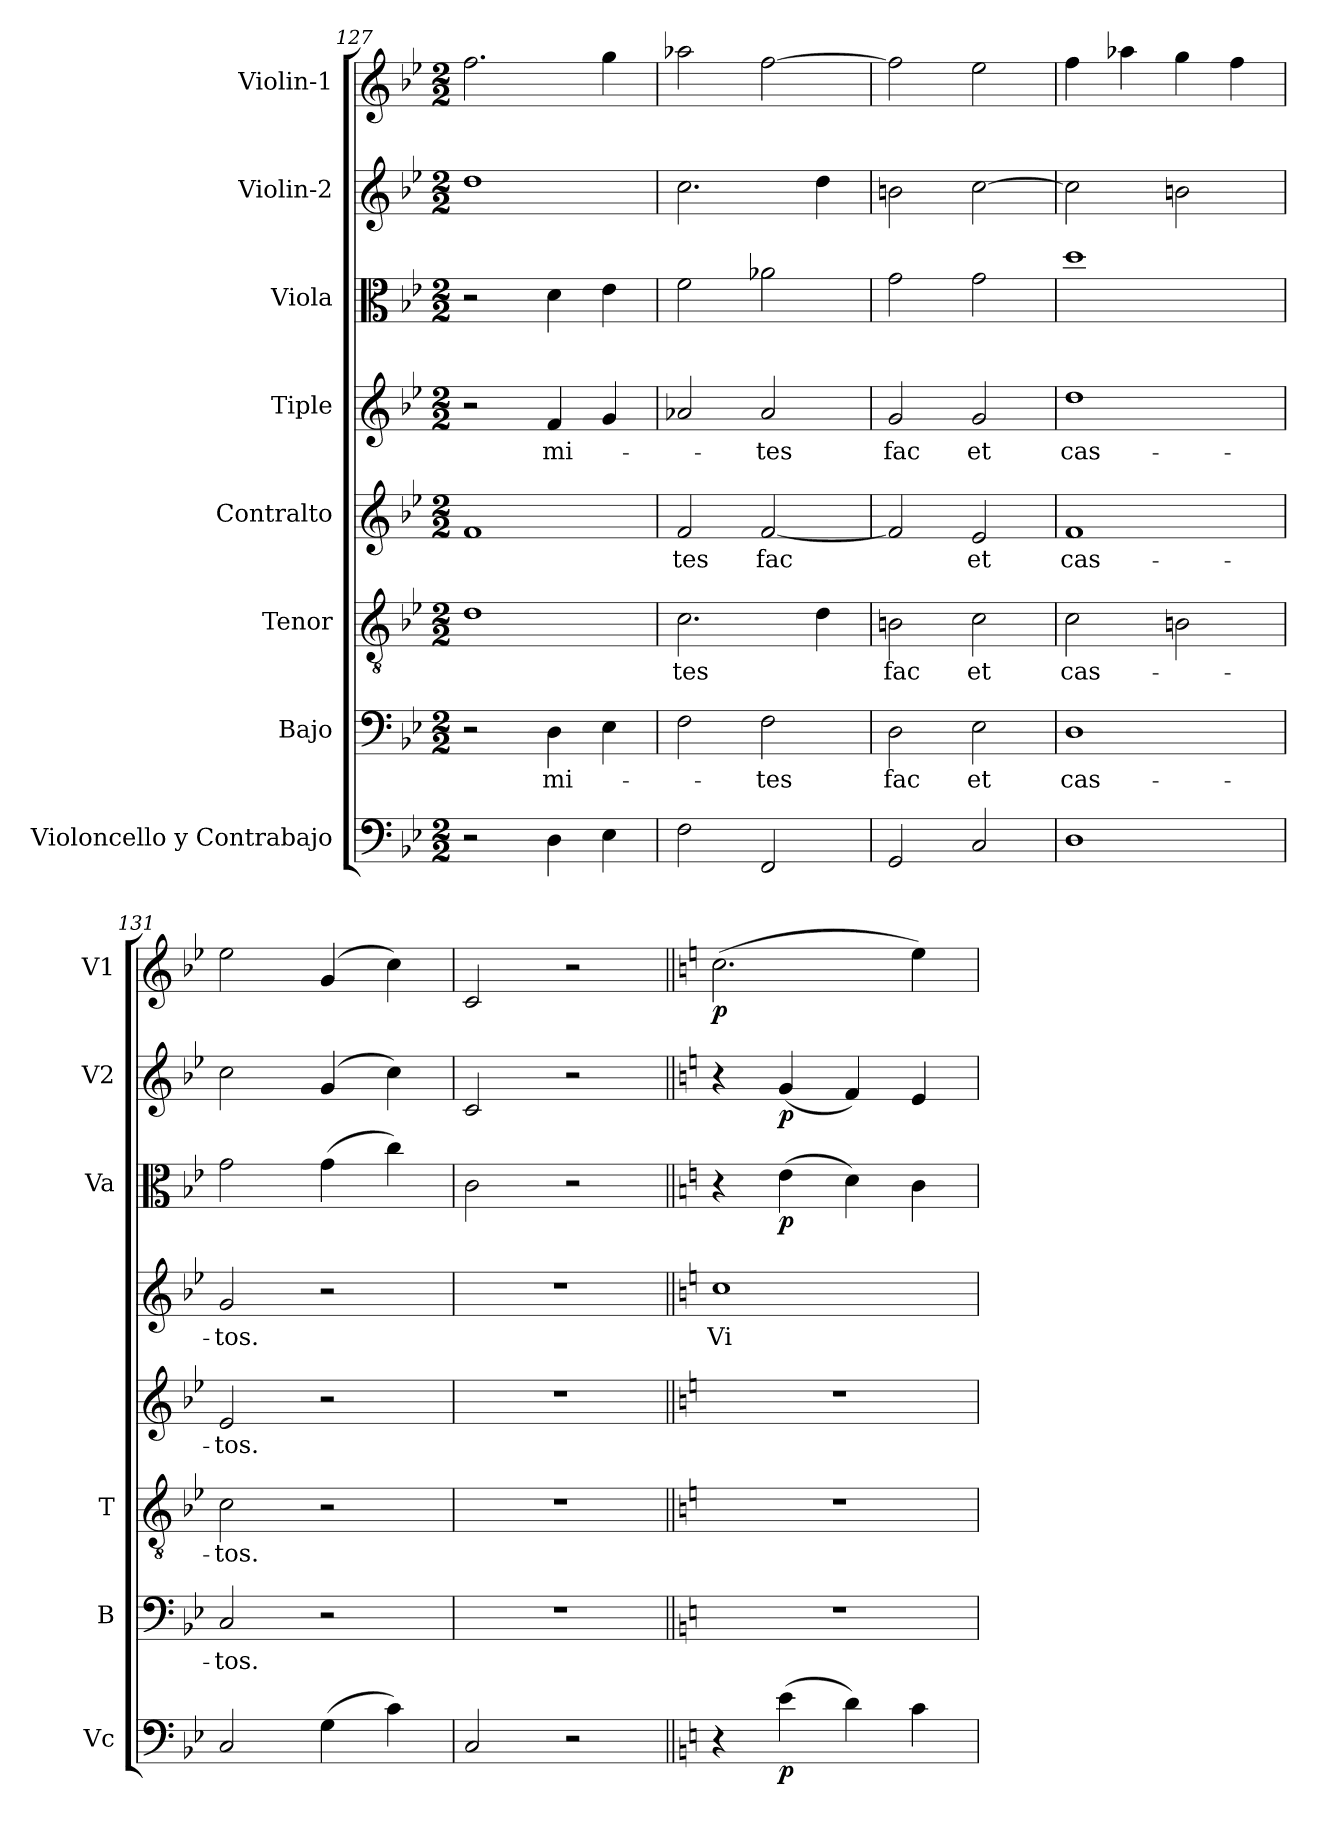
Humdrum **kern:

**kern	**dynam	**kern	**text	**kern	**text	**kern	**text	**kern	**text	**kern	**dynam	**kern	**dynam	**kern	**dynam
*part8	*part8	*part7	*part7	*part6	*part6	*part5	*part5	*part4	*part4	*part3	*part3	*part2	*part2	*part1	*part1
*staff8	*staff8	*staff7	*staff7	*staff6	*staff6	*staff5	*staff5	*staff4	*staff4	*staff3	*staff3	*staff2	*staff2	*staff1	*staff1
*I"Violoncello y Contrabajo	*	*I"Bajo	*	*I"Tenor	*	*I"Contralto	*	*I"Tiple	*	*I"Viola	*	*I"Violin-2	*	*I"Violin-1	*
*I'Vc	*	*I'B	*	*I'T	*	*	*	*	*	*I'Va	*	*I'V2	*	*I'V1	*
!!LO:LB:g=z
*clefF4	*	*clefF4	*	*clefGv2	*	*clefG2	*	*clefG2	*	*clefC3	*	*clefG2	*	*clefG2	*
*k[b-e-]	*	*k[b-e-]	*	*k[b-e-]	*	*k[b-e-]	*	*k[b-e-]	*	*k[b-e-]	*	*k[b-e-]	*	*k[b-e-]	*
*B-:	*	*B-:	*	*B-:	*	*B-:	*	*B-:	*	*B-:	*	*B-:	*	*B-:	*
*M2/2	*	*M2/2	*	*M2/2	*	*M2/2	*	*M2/2	*	*M2/2	*	*M2/2	*	*M2/2	*
=127	=127	=127	=127	=127	=127	=127	=127	=127	=127	=127	=127	=127	=127	=127	=127
2r	.	2r	.	1d	.	1f	.	2r	.	2r	.	1dd	.	2.ff\	.
!	!	!	!LO:LY:b	!	!	!	!	!	!LO:LY:b	!	!	!	!	!	!
4D\	.	4D\	mi-	.	.	.	.	4f/	mi-	4d\	.	.	.	.	.
4E-\	.	4E-\	.	.	.	.	.	4g/	.	4e-\	.	.	.	4gg\	.
=128	=128	=128	=128	=128	=128	=128	=128	=128	=128	=128	=128	=128	=128	=128	=128
!	!	!	!	!	!LO:LY:b	!	!LO:LY:b	!	!	!	!	!	!	!	!
2F\	.	2F\	.	2.c\	-tes	2f/	-tes	2a-X/	.	2f\	.	2.cc\	.	2aa-X\	.
!	!	!	!LO:LY:b	!	!	!	!LO:LY:b	!	!LO:LY:b	!	!	!	!	!	!
2FF/	.	2F\	-tes	.	.	[2f/	fac	2a-/	-tes	2a-X\	.	.	.	[2ff\	.
.	.	.	.	4d\	.	.	.	.	.	.	.	4dd\	.	.	.
=129	=129	=129	=129	=129	=129	=129	=129	=129	=129	=129	=129	=129	=129	=129	=129
!	!	!	!LO:LY:b	!	!LO:LY:b	!	!	!	!LO:LY:b	!	!	!	!	!	!
2GG/	.	2D\	fac	2Bn\	fac	2f/]	.	2g/	fac	2g\	.	2bn\	.	2ff\]	.
!	!	!	!LO:LY:b	!	!LO:LY:b	!	!LO:LY:b	!	!LO:LY:b	!	!	!	!	!	!
2C/	.	2E-\	et	2c\	et	2e-/	et	2g/	et	2g\	.	[2cc\	.	2ee-\	.
=130	=130	=130	=130	=130	=130	=130	=130	=130	=130	=130	=130	=130	=130	=130	=130
!	!	!	!LO:LY:b	!	!LO:LY:b	!	!LO:LY:b	!	!LO:LY:b	!	!	!	!	!	!
1D	.	1D	cas-	2c\	cas-	1f	cas-	1dd	cas-	1dd	.	2cc\]	.	4ff\	.
.	.	.	.	.	.	.	.	.	.	.	.	.	.	4aa-X\	.
.	.	.	.	2Bn\	.	.	.	.	.	.	.	2bn\	.	4gg\	.
.	.	.	.	.	.	.	.	.	.	.	.	.	.	4ff\	.
=131	=131	=131	=131	=131	=131	=131	=131	=131	=131	=131	=131	=131	=131	=131	=131
!	!	!	!LO:LY:b	!	!LO:LY:b	!	!LO:LY:b	!	!LO:LY:b	!	!	!	!	!	!
2C/	.	2C/	-tos.	2c\	-tos.	2e-/	-tos.	2g/	-tos.	2g\	.	2cc\	.	2ee-\	.
(>4G\	.	2r	.	2r	.	2r	.	2r	.	(>4g\	.	(>4g/	.	(>4g/	.
4c\)	.	.	.	.	.	.	.	.	.	4cc\)	.	4cc\)	.	4cc\)	.
=132	=132	=132	=132	=132	=132	=132	=132	=132	=132	=132	=132	=132	=132	=132	=132
2C/	.	1r	.	1r	.	1r	.	1r	.	2c\	.	2c/	.	2c/	.
2r	.	.	.	.	.	.	.	.	.	2r	.	2r	.	2r	.
!!LO:PB:g=z
=133||	=133||	=133||	=133||	=133||	=133||	=133||	=133||	=133||	=133||	=133||	=133||	=133||	=133||	=133||	=133||
*k[]	*	*k[]	*	*k[]	*	*k[]	*	*k[]	*	*k[]	*	*k[]	*	*k[]	*
*C:	*	*C:	*	*C:	*	*C:	*	*C:	*	*C:	*	*C:	*	*C:	*
!	!	!	!	!	!	!	!	!	!LO:LY:b	!	!	!	!	!	!LO:DY:b
4r	.	1r	.	1r	.	1r	.	1cc	Vi-	4r	.	4r	.	(>2.cc\	p
!	!LO:DY:b	!	!	!	!	!	!	!	!	!	!LO:DY:b	!	!LO:DY:b	!	!
(>4e\	p	.	.	.	.	.	.	.	.	(>4e\	p	(<4g/	p	.	.
4d\)	.	.	.	.	.	.	.	.	.	4d\)	.	4f/)	.	.	.
4c\	.	.	.	.	.	.	.	.	.	4c\	.	4e/	.	4ee\)	.
=	=	=	=	=	=	=	=	=	=	=	=	=	=	=	=
*-	*-	*-	*-	*-	*-	*-	*-	*-	*-	*-	*-	*-	*-	*-	*-
